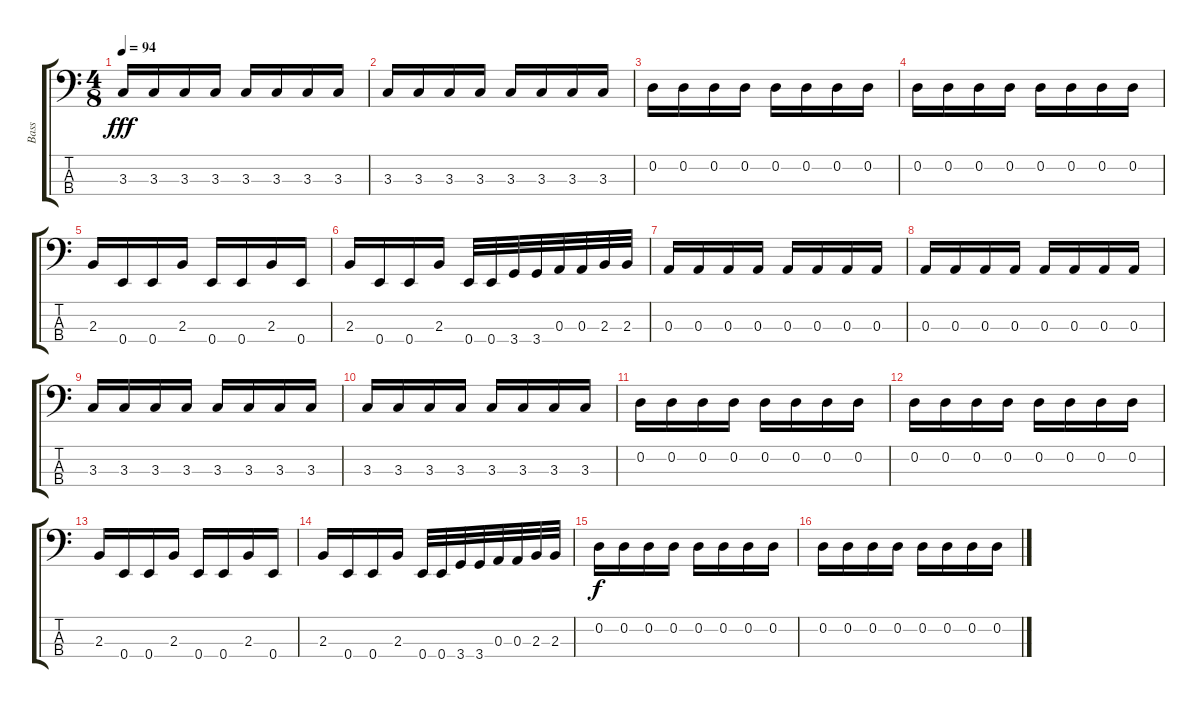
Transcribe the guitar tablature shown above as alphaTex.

\track ("Bass" "Bass") {instrument electricbasspick}
\staff {score tabs}
\tuning (G2 D2 A1 E1) {hide}
\ts (4 8)
\tempo 94
\clef f4
\ks c
3.3.16{dy fff} 3.3.16 3.3.16 3.3.16 3.3.16 3.3.16 3.3.16 3.3.16 |
3.3.16 3.3.16 3.3.16 3.3.16 3.3.16 3.3.16 3.3.16 3.3.16 |
0.2.16 0.2.16 0.2.16 0.2.16 0.2.16 0.2.16 0.2.16 0.2.16 |
0.2.16 0.2.16 0.2.16 0.2.16 0.2.16 0.2.16 0.2.16 0.2.16 |
2.3.16 0.4.16 0.4.16 2.3.16 0.4.16 0.4.16 2.3.16 0.4.16 |
2.3.16 0.4.16 0.4.16 2.3.16 0.4.32 0.4.32 3.4.32 3.4.32 0.3.32 0.3.32 2.3.32 2.3.32 |
0.3.16 0.3.16 0.3.16 0.3.16 0.3.16 0.3.16 0.3.16 0.3.16 |
0.3.16 0.3.16 0.3.16 0.3.16 0.3.16 0.3.16 0.3.16 0.3.16 |
3.3.16 3.3.16 3.3.16 3.3.16 3.3.16 3.3.16 3.3.16 3.3.16 |
3.3.16 3.3.16 3.3.16 3.3.16 3.3.16 3.3.16 3.3.16 3.3.16 |
0.2.16 0.2.16 0.2.16 0.2.16 0.2.16 0.2.16 0.2.16 0.2.16 |
0.2.16 0.2.16 0.2.16 0.2.16 0.2.16 0.2.16 0.2.16 0.2.16 |
2.3.16 0.4.16 0.4.16 2.3.16 0.4.16 0.4.16 2.3.16 0.4.16 |
2.3.16 0.4.16 0.4.16 2.3.16 0.4.32 0.4.32 3.4.32 3.4.32 0.3.32 0.3.32 2.3.32 2.3.32 |
0.2.16{dy f} 0.2.16 0.2.16 0.2.16 0.2.16 0.2.16 0.2.16 0.2.16 |
0.2.16 0.2.16 0.2.16 0.2.16 0.2.16 0.2.16 0.2.16 0.2.16
